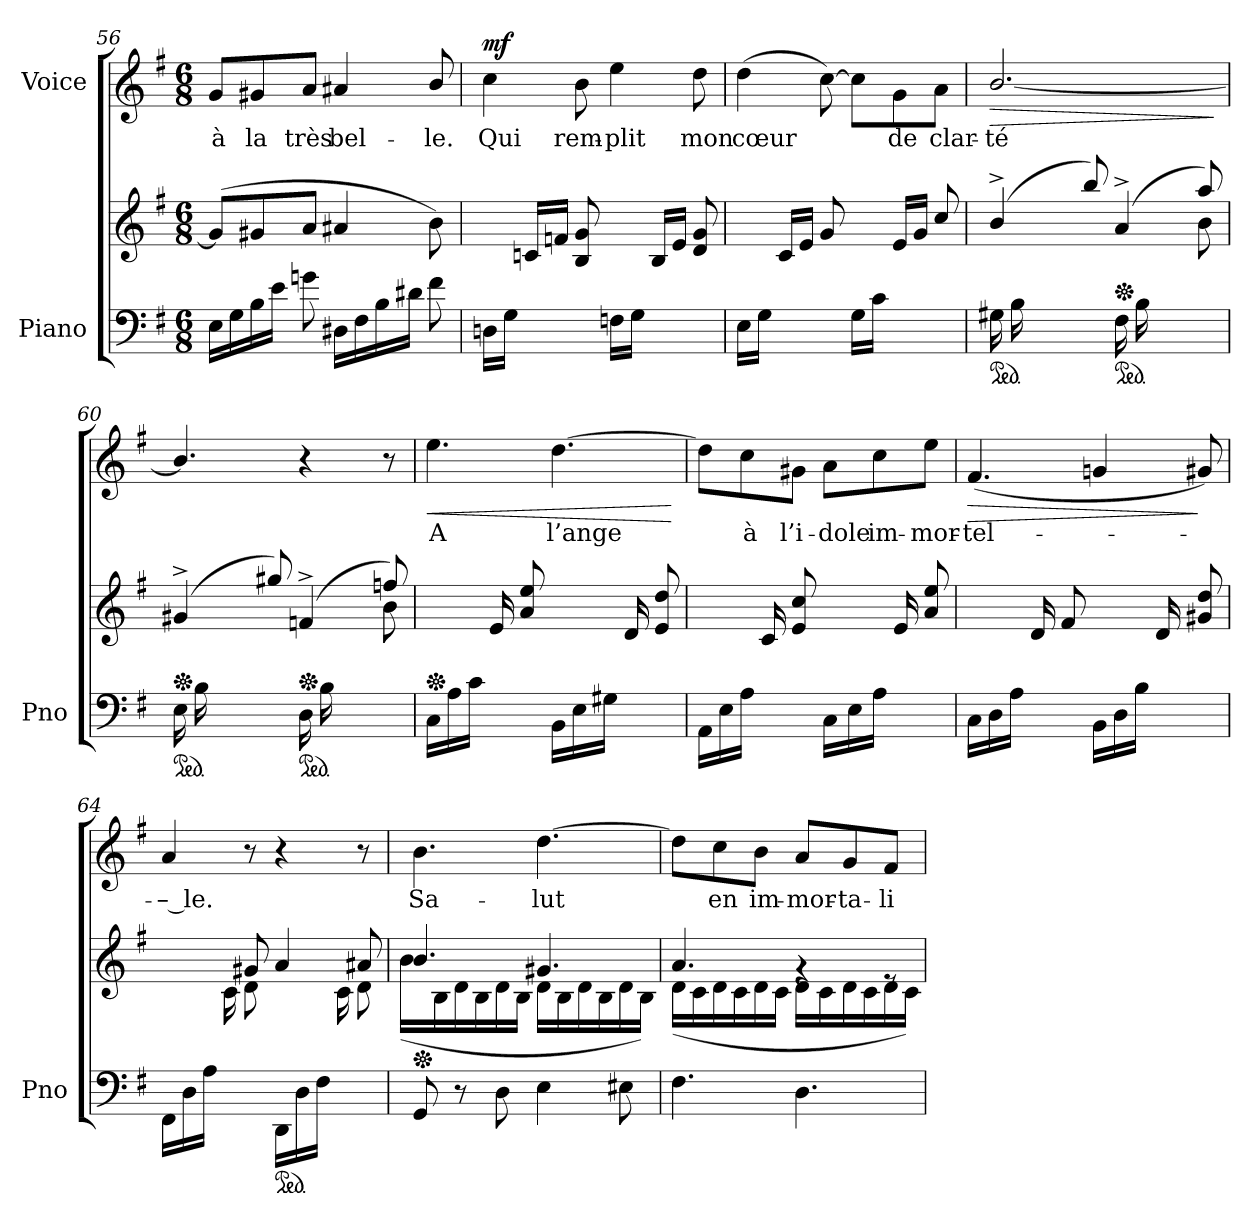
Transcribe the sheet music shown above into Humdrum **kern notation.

**kern	**kern	**kern	**text	**dynam
*part2	*part2	*part1	*part1	*part1
*staff3	*staff2	*staff1	*staff1	*staff1
*I"Piano	*	*I"Voice	*	*
*I'Pno	*	*	*	*
*clefF4	*clefG2	*clefG2	*	*
*k[f#]	*k[f#]	*k[f#]	*	*
*M6/8	*M6/8	*M6/8	*	*
=56	=56	=56	=56	=56
!	!	!	!LO:LY:b	!
16E\LL	(<8g/L]	8g/L	à	.
16G\	.	.	.	.
!	!	!	!LO:LY:b	!
16B\	8g#X/	8g#X/	la	.
16e\JJ	.	.	.	.
!	!	!	!LO:LY:b	!
8gn\	8a/J	8a/J	très	.
!	!	!	!LO:LY:b	!
16D#X\LL	4a#X/	4a#X/	bel-	.
16F#\	.	.	.	.
16B\	.	.	.	.
16d#X\JJ	.	.	.	.
!	!	!	!LO:LY:b	!
8f#\	8b\)	8b/	-le.	.
=57	=57	=57	=57	=57
*	*^	*	*	*
!	!	!	!	!LO:LY:b	!LO:DY:a
(>16Dn\LL	2.ryy	8ryy	4cc\	Qui	mf
16G\JJ	.	.	.	.	.
4ryy	.	16cn/LL	.	.	.
.	.	16fn/JJ	.	.	.
!	!	!	!	!LO:LY:b	!
.	.	8B/ 8g/)	8b\	rem-	.
!	!	!	!	!LO:LY:b	!
(>16Fn\LL	.	8ryy	4ee\	-plit	.
16G\JJ	.	.	.	.	.
4ryy	.	16B/LL	.	.	.
.	.	16e/JJ	.	.	.
!	!	!	!	!LO:LY:b	!
.	.	8d/ 8g/)	8dd\	mon	.
!!LO:LB:g=z
=58	=58	=58	=58	=58	=58
!	!	!	!	!LO:LY:b	!
(>16E\LL	2.ryy	8ryy	(>4dd\	cœur	.
16G\JJ	.	.	.	.	.
4ryy	.	16c/LL	.	.	.
.	.	16e/JJ	.	.	.
.	.	8g/)	[8cc\)	.	.
(>16G\LL	.	8ryy	8cc\L]	.	.
16c\JJ	.	.	.	.	.
!	!	!	!	!LO:LY:b	!
4ryy	.	16e/LL	8g\	de	.
.	.	16g/JJ	.	.	.
!	!	!	!	!LO:LY:b	!
.	.	8cc/)	8a\J	clar-	.
=59	=59	=59	=59	=59	=59
*ped	*	*	*	*	*
!	!	!	!	!LO:LY:b	!LO:HP:b
(>16G#X\LL	(>4b^/	8ryy	[2.b/	-té	>
16B\	.	.	.	.	.
4ryy	.	16e\	.	.	.
.	.	16g#X\JJ	.	.	.
.	8bb/)	8b\)	.	.	.
*ped	*	*	*	*	*
*	*Xped	*	*	*	*
(>16F#\LL	(>4a^/	8ryy	.	.	.
16B\	.	.	.	.	.
4ryy	.	16d#X\	.	.	.
.	.	16f#\JJ	.	.	.
.	8aa/)	8b\)	.	.	.
*	*v	*v	*	*	*
.	.	.	.	]
=60	=60	=60	=60	=60
*ped	*	*	*	*
*	*Xped	*	*	*
*	*^	*	*	*
(>16E\LL	(>4g#X^/	8ryy	4.b/]	.	.
16B\	.	.	.	.	.
4ryy	.	16e\	.	.	.
.	.	16g#X\JJ	.	.	.
.	8gg#X/)	8b\)	.	.	.
*ped	*	*	*	*	*
*	*Xped	*	*	*	*
(>16D\LL	(>4fn^/	8ryy	4r	.	.
16B\	.	.	.	.	.
4ryy	.	16f#\	.	.	.
.	.	16g#\JJ	.	.	.
.	8ffn/)	8b\)	8r	.	.
!!LO:LB:g=z
=61	=61	=61	=61	=61	=61
*	*Xped	*	*	*	*
!	!	!	!	!LO:LY:b	!LO:HP:b
(>16C\LL	2.ryy	8.ryy	4.ee\	A	<
16A\	.	.	.	.	.
16c\JJ	.	.	.	.	.
8.ryy	.	16e/	.	.	.
.	.	8a/ 8ee/)	.	.	.
!	!	!	!	!LO:LY:b	!
(>16BB\LL	.	8.ryy	[4.dd\	l’ange	.
16E\	.	.	.	.	.
16G#X\JJ	.	.	.	.	.
8.ryy	.	16d/	.	.	.
.	.	8e/ 8dd/)	.	.	.
*	*v	*v	*	*	*
.	.	.	.	[
=62	=62	=62	=62	=62
*	*^	*	*	*
(>16AA\LL	2.ryy	8.ryy	8dd\L]	.	.
16E\	.	.	.	.	.
!	!	!	!	!LO:LY:b	!
16A\JJ	.	.	8cc\	à	.
8.ryy	.	16c/	.	.	.
!	!	!	!	!LO:LY:b	!
.	.	8e/ 8cc/)	8g#X\J	l’i-	.
!	!	!	!	!LO:LY:b	!
(>16C\LL	.	8.ryy	8a\L	-dole	.
16E\	.	.	.	.	.
!	!	!	!	!LO:LY:b	!
16A\JJ	.	.	8cc\	im-	.
8.ryy	.	16e/	.	.	.
!	!	!	!	!LO:LY:b	!
.	.	8a/ 8ee/)	8ee\J	-mor-	.
=63	=63	=63	=63	=63	=63
!	!	!	!	!LO:LY:b	!LO:HP:b
(>16C\LL	2.ryy	8.ryy	(>4.f#/	-tel-	>
16D\	.	.	.	.	.
16A\JJ	.	.	.	.	.
8.ryy	.	16d/	.	.	.
.	.	8f#/)	.	.	.
(>16BB\LL	.	8.ryy	4gn/	.	.
16D\	.	.	.	.	.
16B\JJ	.	.	.	.	.
8.ryy	.	16d/	.	.	.
.	.	8g#X/ 8dd/)	8g#X/)	.	]
!!LO:LB:g=z
=64	=64	=64	=64	=64	=64
!	!	!	!	!LO:LY:b	!
(<16FF#\LL	8ryy	8.ryy	4a/	-– le.	.
16D\	.	.	.	.	.
16A\JJ	8ryy	.	.	.	.
8.ryy	.	16c\	.	.	.
.	(>8g#X/	8d\)	8r	.	.
*ped	*	*	*	*	*
(<16DD\LL	4a/	8.ryy	4r	.	.
16D\	.	.	.	.	.
16F#\JJ	.	.	.	.	.
8.ryy	.	16c\	.	.	.
.	8a#X/	8d\)	8r	.	.
=65	=65	=65	=65	=65	=65
*	*Xped	*	*	*	*
!	!	!	!	!LO:LY:b	!
8GG/	4.b/	(<16b\LL	4.b\	Sa-	.
.	.	16B\	.	.	.
8r	.	16d\	.	.	.
.	.	16B\	.	.	.
8D\	.	16d\	.	.	.
.	.	16B\JJ	.	.	.
!	!	!	!	!LO:LY:b	!
4E\	4.g#X/	16d\LL	[4.dd\	-lut	.
.	.	16B\	.	.	.
.	.	16d\	.	.	.
.	.	16B\	.	.	.
8E#X\	.	16d\	.	.	.
.	.	16B\JJ)	.	.	.
=66	=66	=66	=66	=66	=66
4.F#\	4.a/)	(<16d\LL	8dd\L]	.	.
.	.	16c\	.	.	.
!	!	!	!	!LO:LY:b	!
.	.	16d\	8cc\	en	.
.	.	16c\	.	.	.
!	!	!	!	!LO:LY:b	!
.	.	16d\	8b\J	im-	.
.	.	16c\JJ	.	.	.
!	!	!	!	!LO:LY:b	!
4.D\	4rg	16d\LL	8a/L	-mor-	.
.	.	16c\	.	.	.
!	!	!	!	!LO:LY:b	!
.	.	16d\	8g/	-ta-	.
.	.	16c\	.	.	.
!	!	!	!	!LO:LY:b	!
.	8re	16d\	8f#/J	-li-	.
.	.	16c\JJ)	.	.	.
*	*v	*v	*	*	*
=	=	=	=	=
*-	*-	*-	*-	*-
